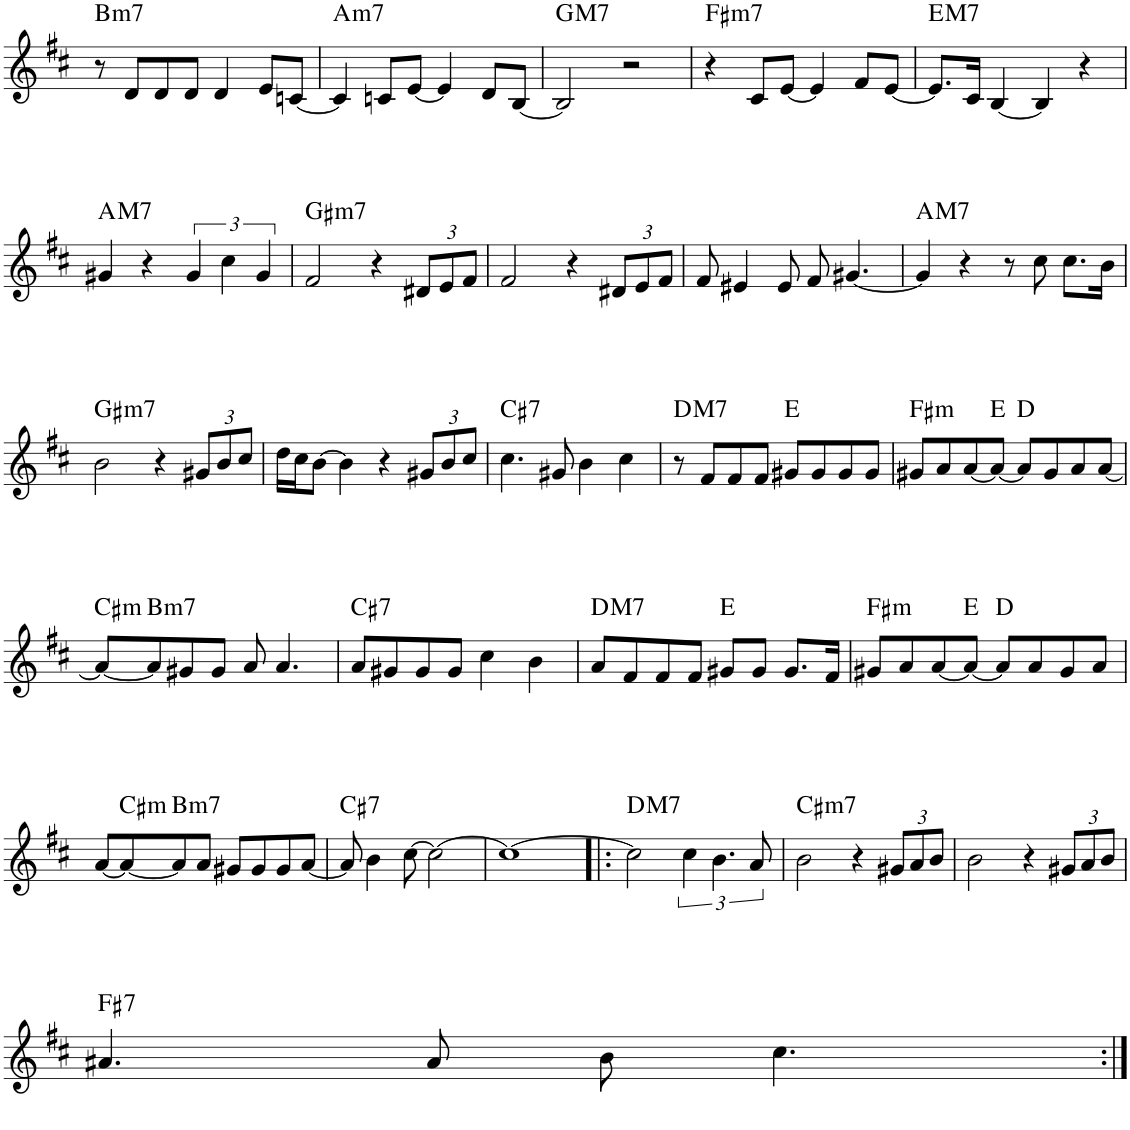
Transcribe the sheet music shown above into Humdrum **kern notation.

**kern	**harte
*part1	*part1
*staff1	*
*I"Piano	*
*I'Pno.	*
!!LO:PB:g=z
*clefG2	*
*k[f#c#]	*
*M4/4	*
=43	=43
!	!LO:H:kt=m7
8r	B:min7
8d/L	.
8d/	.
8d/J	.
4d/	.
8e/L	.
[8cn/J	.
=44	=44
!	!LO:H:kt=m7
4c/]	A:min7
8cn/L	.
[8e/J	.
4e/]	.
8d/L	.
[8B/J	.
=45	=45
!	!LO:H:kt=M7
2B/]	G:maj7
2r	.
=46	=46
!	!LO:H:kt=m7
4r	F#:min7
8c#/L	.
[8e/J	.
4e/]	.
8f#/L	.
[8e/J	.
=47	=47
!	!LO:H:kt=M7
8.e/L]	E:maj7
16c#/Jk	.
[4B/	.
4B/]	.
4r	.
!!LO:LB:g=z
=48	=48
!	!LO:H:kt=M7
4g#X/	A:maj7
4r	.
6g#/	.
6cc#\	.
6g#/	.
=49	=49
!	!LO:H:kt=m7
2f#/	G#:min7
4r	.
*Xbrackettup	*
12d#X/L	.
12e/	.
12f#/J	.
=50	=50
2f#/	.
4r	.
12d#X/L	.
12e/	.
12f#/J	.
=51	=51
8f#/	.
4e#X/	.
8e#/	.
8f#/	.
[4.g#X/	.
=52	=52
!	!LO:H:kt=M7
4g#/]	A:maj7
4r	.
8r	.
8cc#\	.
8.cc#\L	.
16b\Jk	.
!!LO:LB:g=z
=53	=53
!	!LO:H:kt=m7
2b\	G#:min7
4r	.
12g#X/L	.
12b/	.
12cc#/J	.
=54	=54
16dd\LL	.
16cc#\J	.
[8b\J	.
4b\]	.
4r	.
12g#X/L	.
12b/	.
12cc#/J	.
=55	=55
!	!LO:H:kt=7
4.cc#\	C#:7
8g#X/	.
4b\	.
4cc#\	.
=56	=56
!	!LO:H:kt=M7
8r	D:maj7
8f#/L	.
8f#/	.
8f#/J	.
8g#X/L	E:maj
8g#/	.
8g#/	.
8g#/J	.
=57	=57
!	!LO:H:kt=m
8g#X/L	F#:min
8a/	.
[8a/	.
8a/J_	E:maj
8a/L]	D:maj
8g#/	.
8a/	.
[8a/J	.
!!LO:LB:g=z
=58	=58
!	!LO:H:kt=m
8a/L_	C#:min
!	!LO:H:kt=m7
8a/]	B:min7
8g#X/	.
8g#/J	.
8a/	.
4.a/	.
=59	=59
!	!LO:H:kt=7
8a/L	C#:7
8g#X/	.
8g#/	.
8g#/J	.
4cc#\	.
4b\	.
=60	=60
!	!LO:H:kt=M7
8a/L	D:maj7
8f#/	.
8f#/	.
8f#/J	.
8g#X/L	E:maj
8g#/J	.
8.g#/L	.
16f#/Jk	.
=61	=61
!	!LO:H:kt=m
8g#X/L	F#:min
8a/	.
[8a/	.
8a/J_	E:maj
8a/L]	D:maj
8a/	.
8g#/	.
8a/J	.
!!LO:LB:g=z
=62	=62
[8a/L	.
!	!LO:H:kt=m
8a/_	C#:min
!	!LO:H:kt=m7
8a/]	B:min7
8a/J	.
8g#X/L	.
8g#/	.
8g#/	.
[8a/J	.
=63	=63
!	!LO:H:kt=7
8a/]	C#:7
4b\	.
[8cc#\	.
2cc#\_	.
=64	=64
1cc#_	.
=65!|:	=65!|:
!	!LO:H:kt=M7
2cc#\]	D:maj7
*brackettup	*
6cc#\	.
6.b\	.
12a/	.
=66	=66
!	!LO:H:kt=m7
2b\	C#:min7
4r	.
*Xbrackettup	*
12g#X/L	.
12a/	.
12b/J	.
=67	=67
2b\	.
4r	.
12g#X/L	.
12a/	.
12b/J	.
!!LO:LB:g=z
=68	=68
!	!LO:H:kt=7
4.a#X/	F#:7
8a#/	.
8b\	.
4.cc#\	.
=:|!	=:|!
*-	*-
